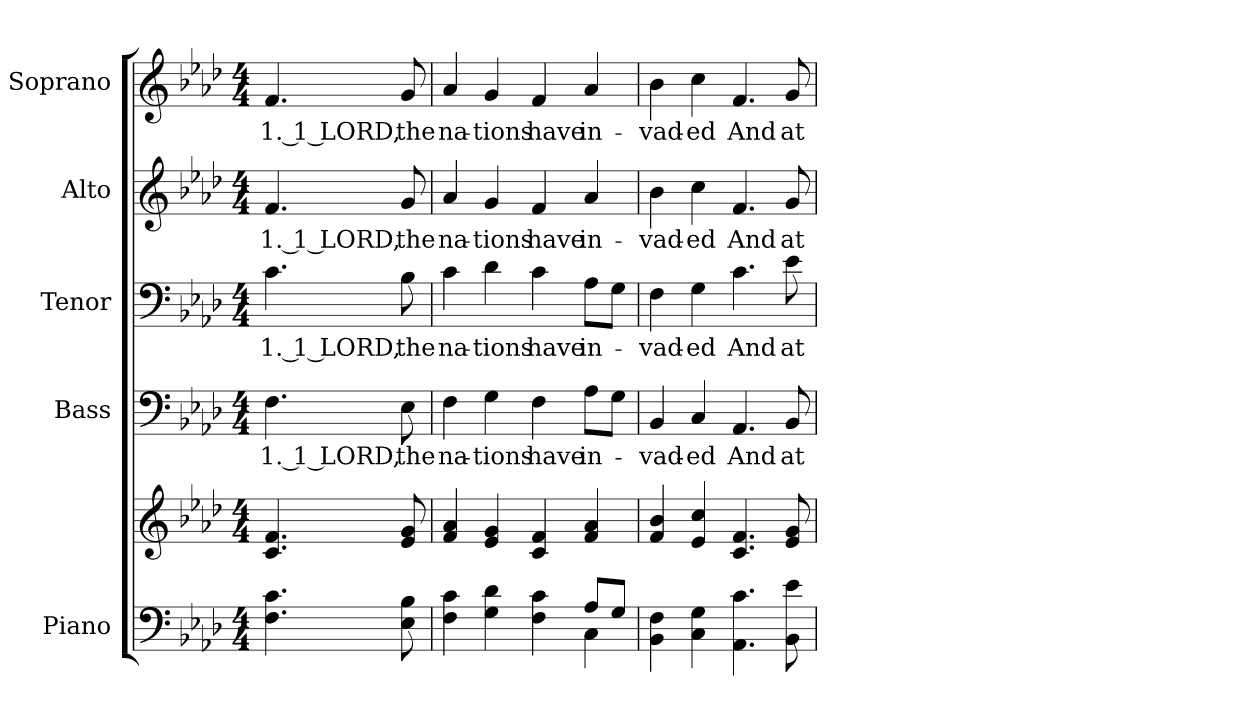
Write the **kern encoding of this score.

**kern	**kern	**kern	**text	**kern	**text	**kern	**text	**kern	**text
*part5	*part5	*part4	*part4	*part3	*part3	*part2	*part2	*part1	*part1
*staff6	*staff5	*staff4	*staff4	*staff3	*staff3	*staff2	*staff2	*staff1	*staff1
*I"Piano	*	*I"Bass	*	*I"Tenor	*	*I"Alto	*	*I"Soprano	*
*I'Pno.	*	*I'B.	*	*I'T.	*	*I'A.	*	*I'S.	*
!!LO:PB:g=z
*clefF4	*clefG2	*clefF4	*	*clefF4	*	*clefG2	*	*clefG2	*
*k[b-e-a-d-]	*k[b-e-a-d-]	*k[b-e-a-d-]	*	*k[b-e-a-d-]	*	*k[b-e-a-d-]	*	*k[b-e-a-d-]	*
*A-:	*A-:	*A-:	*	*A-:	*	*A-:	*	*A-:	*
*M4/4	*M4/4	*M4/4	*	*M4/4	*	*M4/4	*	*M4/4	*
*MM140	*MM140	*MM140	*	*MM140	*	*MM140	*	*MM140	*
=1	=1	=1	=1	=1	=1	=1	=1	=1	=1
!	!	!	!LO:LY:b:color=#000000	!	!	!	!	!	!
!	!	!	!	!	!LO:LY:b:color=#000000	!	!	!	!
!	!	!	!	!	!	!	!LO:LY:b:color=#000000	!	!
!	!	!	!	!	!	!	!	!	!LO:LY:b:color=#000000
4.Fi\ 4.ci	4.ci/ 4.fi	4.Fi\	1. 1 LORD,	4.ci\	1. 1 LORD,	4.fi/	1. 1 LORD,	4.fi/	1. 1 LORD,
!	!	!	!LO:LY:b:color=#000000	!	!	!	!	!	!
!	!	!	!	!	!LO:LY:b:color=#000000	!	!	!	!
!	!	!	!	!	!	!	!LO:LY:b:color=#000000	!	!
!	!	!	!	!	!	!	!	!	!LO:LY:b:color=#000000
8E-i\ 8B-i	8e-i/ 8gi	8E-i\	the	8B-i\	the	8gi/	the	8gi/	the
=2	=2	=2	=2	=2	=2	=2	=2	=2	=2
*^	*	*	*	*	*	*	*	*	*
!	!	!	!	!LO:LY:b:color=#000000	!	!	!	!	!	!
!	!	!	!	!	!	!LO:LY:b:color=#000000	!	!	!	!
!	!	!	!	!	!	!	!	!LO:LY:b:color=#000000	!	!
!	!	!	!	!	!	!	!	!	!	!LO:LY:b:color=#000000
4Fi\ 4ci	2ryy	4fi/ 4a-i	4Fi\	na-	4ci\	na-	4a-i/	na-	4a-i/	na-
!	!	!	!	!LO:LY:b:color=#000000	!	!	!	!	!	!
!	!	!	!	!	!	!LO:LY:b:color=#000000	!	!	!	!
!	!	!	!	!	!	!	!	!LO:LY:b:color=#000000	!	!
!	!	!	!	!	!	!	!	!	!	!LO:LY:b:color=#000000
4Gi\ 4d-i	.	4e-i/ 4gi	4Gi\	-tions	4d-i\	-tions	4gi/	-tions	4gi/	-tions
!	!	!	!	!LO:LY:b:color=#000000	!	!	!	!	!	!
!	!	!	!	!	!	!LO:LY:b:color=#000000	!	!	!	!
!	!	!	!	!	!	!	!	!LO:LY:b:color=#000000	!	!
!	!	!	!	!	!	!	!	!	!	!LO:LY:b:color=#000000
4Fi\ 4ci	4ryy	4ci/ 4fi	4Fi\	have	4ci\	have	4fi/	have	4fi/	have
!	!	!	!	!LO:LY:b:color=#000000	!	!	!	!	!	!
!	!	!	!	!	!	!LO:LY:b:color=#000000	!	!	!	!
!	!	!	!	!	!	!	!	!LO:LY:b:color=#000000	!	!
!	!	!	!	!	!	!	!	!	!	!LO:LY:b:color=#000000
8A-i/L	4Ci\	4fi/ 4a-i	8A-i\L	in-	8A-i\L	in-	4a-i/	in-	4a-i/	in-
8Gi/J	.	.	8Gi\J	.	8Gi\J	.	.	.	.	.
*v	*v	*	*	*	*	*	*	*	*	*
=3	=3	=3	=3	=3	=3	=3	=3	=3	=3
!	!	!	!LO:LY:b:color=#000000	!	!	!	!	!	!
!	!	!	!	!	!LO:LY:b:color=#000000	!	!	!	!
!	!	!	!	!	!	!	!LO:LY:b:color=#000000	!	!
!	!	!	!	!	!	!	!	!	!LO:LY:b:color=#000000
4BB-i\ 4Fi	4fi/ 4b-i	4BB-i/	-vad-	4Fi\	-vad-	4b-i\	-vad-	4b-i\	-vad-
!	!	!	!LO:LY:b:color=#000000	!	!	!	!	!	!
!	!	!	!	!	!LO:LY:b:color=#000000	!	!	!	!
!	!	!	!	!	!	!	!LO:LY:b:color=#000000	!	!
!	!	!	!	!	!	!	!	!	!LO:LY:b:color=#000000
4Ci\ 4Gi	4e-i/ 4cci	4Ci/	-ed	4Gi\	-ed	4cci\	-ed	4cci\	-ed
!	!	!	!LO:LY:b:color=#000000	!	!	!	!	!	!
!	!	!	!	!	!LO:LY:b:color=#000000	!	!	!	!
!	!	!	!	!	!	!	!LO:LY:b:color=#000000	!	!
!	!	!	!	!	!	!	!	!	!LO:LY:b:color=#000000
4.AA-i\ 4.ci	4.ci/ 4.fi	4.AA-i/	And	4.ci\	And	4.fi/	And	4.fi/	And
!	!	!	!LO:LY:b:color=#000000	!	!	!	!	!	!
!	!	!	!	!	!LO:LY:b:color=#000000	!	!	!	!
!	!	!	!	!	!	!	!LO:LY:b:color=#000000	!	!
!	!	!	!	!	!	!	!	!	!LO:LY:b:color=#000000
8BB-i\ 8e-i	8e-i/ 8gi	8BB-i/	at-	8e-i\	at-	8gi/	at-	8gi/	at-
=	=	=	=	=	=	=	=	=	=
*-	*-	*-	*-	*-	*-	*-	*-	*-	*-
